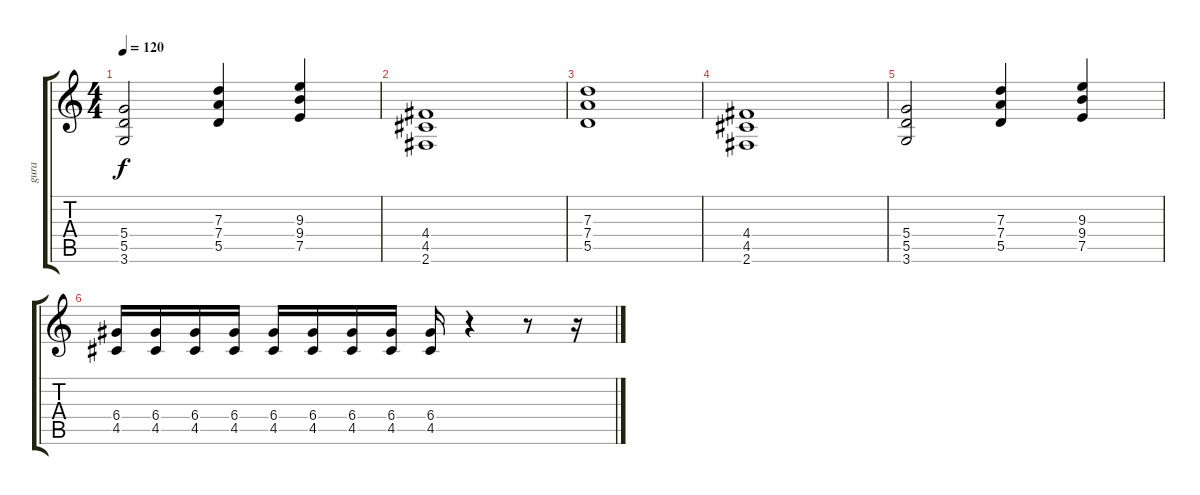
\track ("gura" "gura") {instrument overdrivenguitar}
\staff {score tabs}
\tuning (E4 B3 G3 D3 A2 E2) {hide}
\ts (4 4)
\tempo 120
\clef g2
\ks c
(5.4 5.5 3.6).2{dy f} (7.3 7.4 5.5).4 (9.3 9.4 7.5).4 |
(4.4 4.5 2.6).1 |
(7.3 7.4 5.5).1 |
(4.4 4.5 2.6).1 |
(5.4 5.5 3.6).2 (7.3 7.4 5.5).4 (9.3 9.4 7.5).4 |
(6.4 4.5).16 (6.4 4.5).16 (6.4 4.5).16 (6.4 4.5).16 (6.4 4.5).16 (6.4 4.5).16 (6.4 4.5).16 (6.4 4.5).16 (6.4 4.5).16 r.4 r.8 r.16
